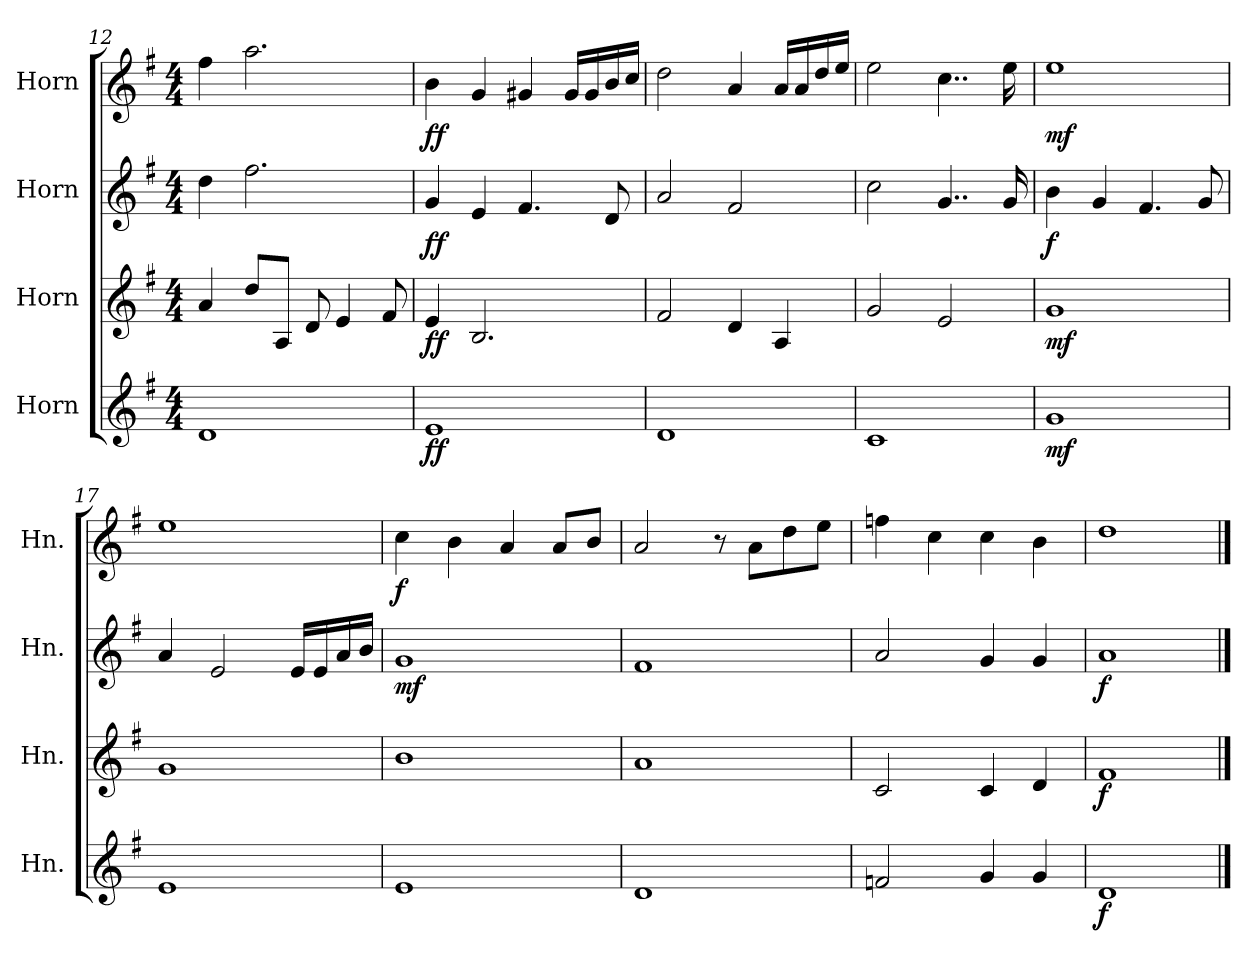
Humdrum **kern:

**kern	**dynam	**kern	**dynam	**kern	**dynam	**kern	**dynam
*part4	*part4	*part3	*part3	*part2	*part2	*part1	*part1
*staff4	*staff4	*staff3	*staff3	*staff2	*staff2	*staff1	*staff1
*I"Horn	*	*I"Horn	*	*I"Horn	*	*I"Horn	*
*I'Hn.	*	*I'Hn.	*	*I'Hn.	*	*I'Hn.	*
*clefG2	*	*clefG2	*	*clefG2	*	*clefG2	*
*ITrd4c7	*	*ITrd4c7	*	*ITrd4c7	*	*ITrd4c7	*
*k[]	*	*k[]	*	*k[]	*	*k[]	*
*C:	*	*C:	*	*C:	*	*C:	*
*M4/4	*	*M4/4	*	*M4/4	*	*M4/4	*
=12	=12	=12	=12	=12	=12	=12	=12
1G	.	4d/	.	4g\	.	4b\	.
.	.	8g/L	.	2.b\	.	2.dd\	.
.	.	8D/J	.	.	.	.	.
.	.	8G/	.	.	.	.	.
.	.	4A/	.	.	.	.	.
.	.	8B/	.	.	.	.	.
!!LO:PB:g=z
=13	=13	=13	=13	=13	=13	=13	=13
!	!LO:DY:b	!	!LO:DY:b	!	!LO:DY:b	!	!LO:DY:b
1A	ff	4A/	ff	4c/	ff	4e\	ff
.	.	2.E/	.	4A/	.	4c/	.
.	.	.	.	4.B/	.	4c#X/	.
.	.	.	.	.	.	16c#/LL	.
.	.	.	.	.	.	16c#/	.
.	.	.	.	8G/	.	16e/	.
.	.	.	.	.	.	16f/JJ	.
=14	=14	=14	=14	=14	=14	=14	=14
1G	.	2B/	.	2d/	.	2g\	.
.	.	4G/	.	2B/	.	4d/	.
.	.	4D/	.	.	.	16d/LL	.
.	.	.	.	.	.	16d/	.
.	.	.	.	.	.	16g/	.
.	.	.	.	.	.	16a/JJ	.
=15	=15	=15	=15	=15	=15	=15	=15
1F	.	2c/	.	2f\	.	2a\	.
.	.	2A/	.	4..c/	.	4..f\	.
.	.	.	.	16c/	.	16a\	.
=16	=16	=16	=16	=16	=16	=16	=16
!	!LO:DY:b	!	!LO:DY:b	!	!LO:DY:b	!	!LO:DY:b
1c	mf	1c	mf	4e\	f	1a	mf
.	.	.	.	4c/	.	.	.
.	.	.	.	4.B/	.	.	.
.	.	.	.	8c/	.	.	.
=17	=17	=17	=17	=17	=17	=17	=17
1A	.	1c	.	4d/	.	1a	.
.	.	.	.	2A/	.	.	.
.	.	.	.	16A/LL	.	.	.
.	.	.	.	16A/	.	.	.
.	.	.	.	16d/	.	.	.
.	.	.	.	16e/JJ	.	.	.
=18	=18	=18	=18	=18	=18	=18	=18
!	!	!	!	!	!LO:DY:b	!	!LO:DY:b
1A	.	1e	.	1c	mf	4f\	f
.	.	.	.	.	.	4e\	.
.	.	.	.	.	.	4d/	.
.	.	.	.	.	.	8d/L	.
.	.	.	.	.	.	8e/J	.
!!LO:LB:g=z
=19	=19	=19	=19	=19	=19	=19	=19
1G	.	1d	.	1B	.	2d/	.
.	.	.	.	.	.	8r	.
.	.	.	.	.	.	8d\L	.
.	.	.	.	.	.	8g\	.
.	.	.	.	.	.	8a\J	.
=20	=20	=20	=20	=20	=20	=20	=20
2B-X/	.	2F/	.	2d/	.	4b-X\	.
.	.	.	.	.	.	4f\	.
4c/	.	4F/	.	4c/	.	4f\	.
4c/	.	4G/	.	4c/	.	4e\	.
=21	=21	=21	=21	=21	=21	=21	=21
!	!LO:DY:b	!	!LO:DY:b	!	!LO:DY:b	!	!
1G	f	1B	f	1d	f	1g	.
==	==	==	==	==	==	==	==
*-	*-	*-	*-	*-	*-	*-	*-
